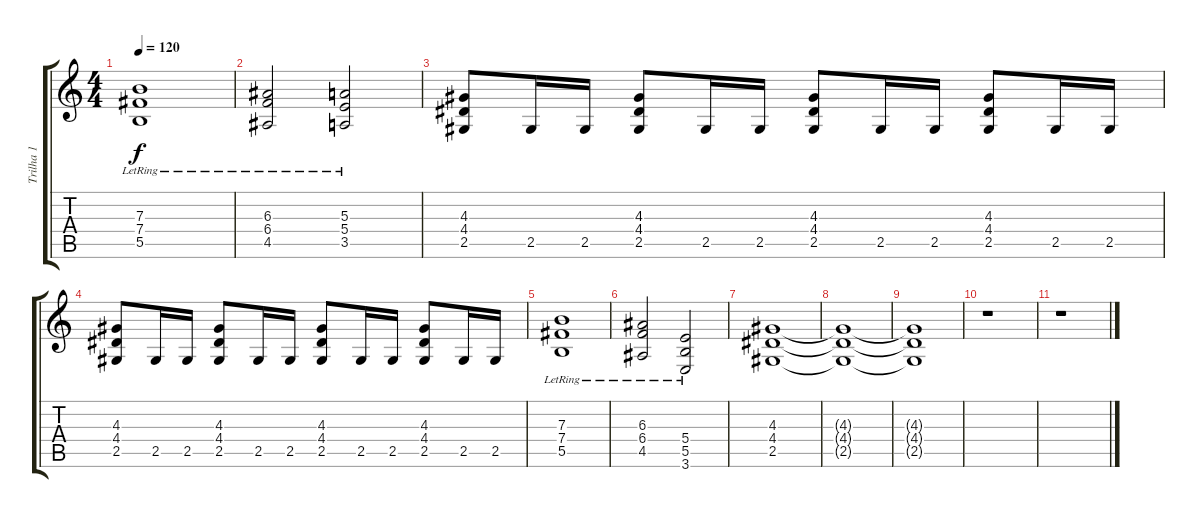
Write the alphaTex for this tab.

\track ("Trilha 1" "Trilha 1") {instrument distortionguitar}
\staff {score tabs}
\tuning (Db4 Ab3 E3 B2 Gb2 Db2) {hide}
\ts (4 4)
\tempo 120
\clef g2
\ks c
(7.3 7.4{lr} 5.5).1{dy f} |
(6.3 6.4{lr} 4.5).2 (5.3 5.4{lr} 3.5).2 |
(4.3 4.4 2.5).8 2.5.16 2.5.16 (4.3 4.4 2.5).8 2.5.16 2.5.16 (4.3 4.4 2.5).8 2.5.16 2.5.16 (4.3 4.4 2.5).8 2.5.16 2.5.16 |
(4.3 4.4 2.5).8 2.5.16 2.5.16 (4.3 4.4 2.5).8 2.5.16 2.5.16 (4.3 4.4 2.5).8 2.5.16 2.5.16 (4.3 4.4 2.5).8 2.5.16 2.5.16 |
(7.3 7.4{lr} 5.5).1 |
(6.3 6.4{lr} 4.5).2 (5.4{lr} 5.5 3.6).2 |
(4.3 4.4 2.5).1 |
(4.3{t} 4.4{t} 2.5{t}).1 |
(4.3{t} 4.4{t} 2.5{t}).1 |
r.1 |
r.1
